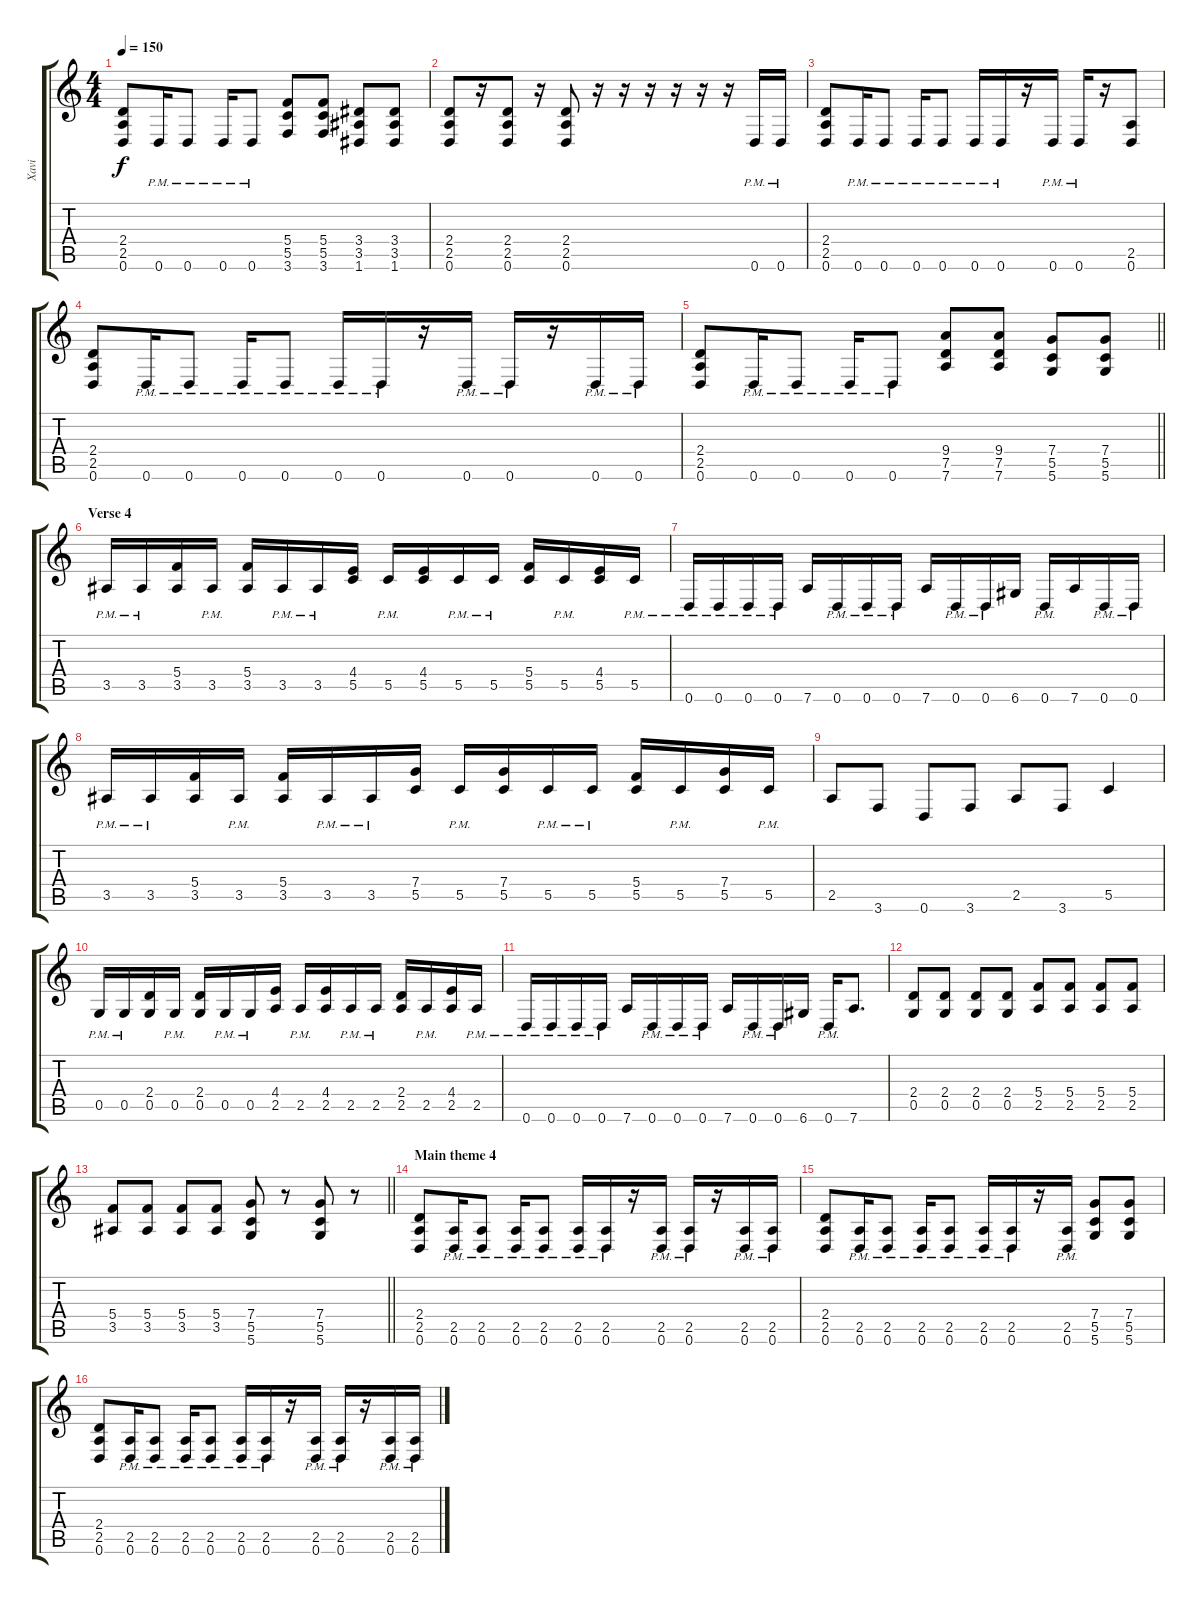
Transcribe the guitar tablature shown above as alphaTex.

\track ("Xavi" "Xavi") {instrument distortionguitar}
\staff {score tabs}
\tuning (D4 A3 F3 C3 G2 D2) {hide}
\ts (4 4)
\tempo 150
\clef g2
\ks c
(2.4 2.5 0.6).8{dy f} 0.6{pm}.16 0.6{pm}.8 0.6{pm}.16 0.6{pm}.8 (5.4 5.5 3.6).8 (5.4 5.5 3.6).8 (3.4 3.5 1.6).8 (3.4 3.5 1.6).8 |
(2.4 2.5 0.6).8 r.16 (2.4 2.5 0.6).8 r.16 (2.4 2.5 0.6).8 r.16 r.16 r.16 r.16 r.16 r.16 0.6{pm}.16 0.6{pm}.16 |
(2.4 2.5 0.6).8 0.6{pm}.16 0.6{pm}.8 0.6{pm}.16 0.6{pm}.8 0.6{pm}.16 0.6{pm}.16 r.16 0.6{pm}.16 0.6{pm}.16 r.16 (2.5 0.6).8 |
(2.4 2.5 0.6).8 0.6{pm}.16 0.6{pm}.8 0.6{pm}.16 0.6{pm}.8 0.6{pm}.16 0.6{pm}.16 r.16 0.6{pm}.16 0.6{pm}.16 r.16 0.6{pm}.16 0.6{pm}.16 |
\barLineRight lightlight
(2.4 2.5 0.6).8 0.6{pm}.16 0.6{pm}.8 0.6{pm}.16 0.6{pm}.8 (9.4 7.5 7.6).8 (9.4 7.5 7.6).8 (7.4 5.5 5.6).8 (7.4 5.5 5.6).8 |
\section ("" "Verse 4")
3.5{pm}.16 3.5{pm}.16 (5.4 3.5).16 3.5{pm}.16 (5.4 3.5).16 3.5{pm}.16 3.5{pm}.16 (4.4 5.5).16 5.5{pm}.16 (4.4 5.5).16 5.5{pm}.16 5.5{pm}.16 (5.4 5.5).16 5.5{pm}.16 (4.4 5.5).16 5.5{pm}.16 |
0.6{pm}.16 0.6{pm}.16 0.6{pm}.16 0.6{pm}.16 7.6.16 0.6{pm}.16 0.6{pm}.16 0.6{pm}.16 7.6.16 0.6{pm}.16 0.6{pm}.16 6.6.16 0.6{pm}.16 7.6.16 0.6{pm}.16 0.6{pm}.16 |
3.5{pm}.16 3.5{pm}.16 (5.4 3.5).16 3.5{pm}.16 (5.4 3.5).16 3.5{pm}.16 3.5{pm}.16 (7.4 5.5).16 5.5{pm}.16 (7.4 5.5).16 5.5{pm}.16 5.5{pm}.16 (5.4 5.5).16 5.5{pm}.16 (7.4 5.5).16 5.5{pm}.16 |
2.5.8 3.6.8 0.6.8 3.6.8 2.5.8 3.6.8 5.5.4 |
0.5{pm}.16 0.5{pm}.16 (2.4 0.5).16 0.5{pm}.16 (2.4 0.5).16 0.5{pm}.16 0.5{pm}.16 (4.4 2.5).16 2.5{pm}.16 (4.4 2.5).16 2.5{pm}.16 2.5{pm}.16 (2.4 2.5).16 2.5{pm}.16 (4.4 2.5).16 2.5{pm}.16 |
0.6{pm}.16 0.6{pm}.16 0.6{pm}.16 0.6{pm}.16 7.6.16 0.6{pm}.16 0.6{pm}.16 0.6{pm}.16 7.6.16 0.6{pm}.16 0.6{pm}.16 6.6.16 0.6{pm}.16 7.6.8{d} |
(2.4 0.5).8 (2.4 0.5).8 (2.4 0.5).8 (2.4 0.5).8 (5.4 2.5).8 (5.4 2.5).8 (5.4 2.5).8 (5.4 2.5).8 |
\barLineRight lightlight
(5.4 3.5).8 (5.4 3.5).8 (5.4 3.5).8 (5.4 3.5).8 (7.4 5.5 5.6).8 r.8 (7.4 5.5 5.6).8 r.8 |
\section ("" "Main theme 4")
(2.4 2.5 0.6).8 (2.5{pm} 0.6{pm}).16 (2.5{pm} 0.6{pm}).8 (2.5{pm} 0.6{pm}).16 (2.5{pm} 0.6{pm}).8 (2.5{pm} 0.6{pm}).16 (2.5{pm} 0.6{pm}).16 r.16 (2.5{pm} 0.6{pm}).16 (2.5{pm} 0.6{pm}).16 r.16 (2.5{pm} 0.6{pm}).16 (2.5{pm} 0.6{pm}).16 |
(2.4 2.5 0.6).8 (2.5{pm} 0.6{pm}).16 (2.5{pm} 0.6{pm}).8 (2.5{pm} 0.6{pm}).16 (2.5{pm} 0.6{pm}).8 (2.5{pm} 0.6{pm}).16 (2.5{pm} 0.6{pm}).16 r.16 (2.5{pm} 0.6{pm}).16 (7.4 5.5 5.6).8 (7.4 5.5 5.6).8 |
(2.4 2.5 0.6).8 (2.5{pm} 0.6{pm}).16 (2.5{pm} 0.6{pm}).8 (2.5{pm} 0.6{pm}).16 (2.5{pm} 0.6{pm}).8 (2.5{pm} 0.6{pm}).16 (2.5{pm} 0.6{pm}).16 r.16 (2.5{pm} 0.6{pm}).16 (2.5{pm} 0.6{pm}).16 r.16 (2.5{pm} 0.6{pm}).16 (2.5{pm} 0.6{pm}).16
